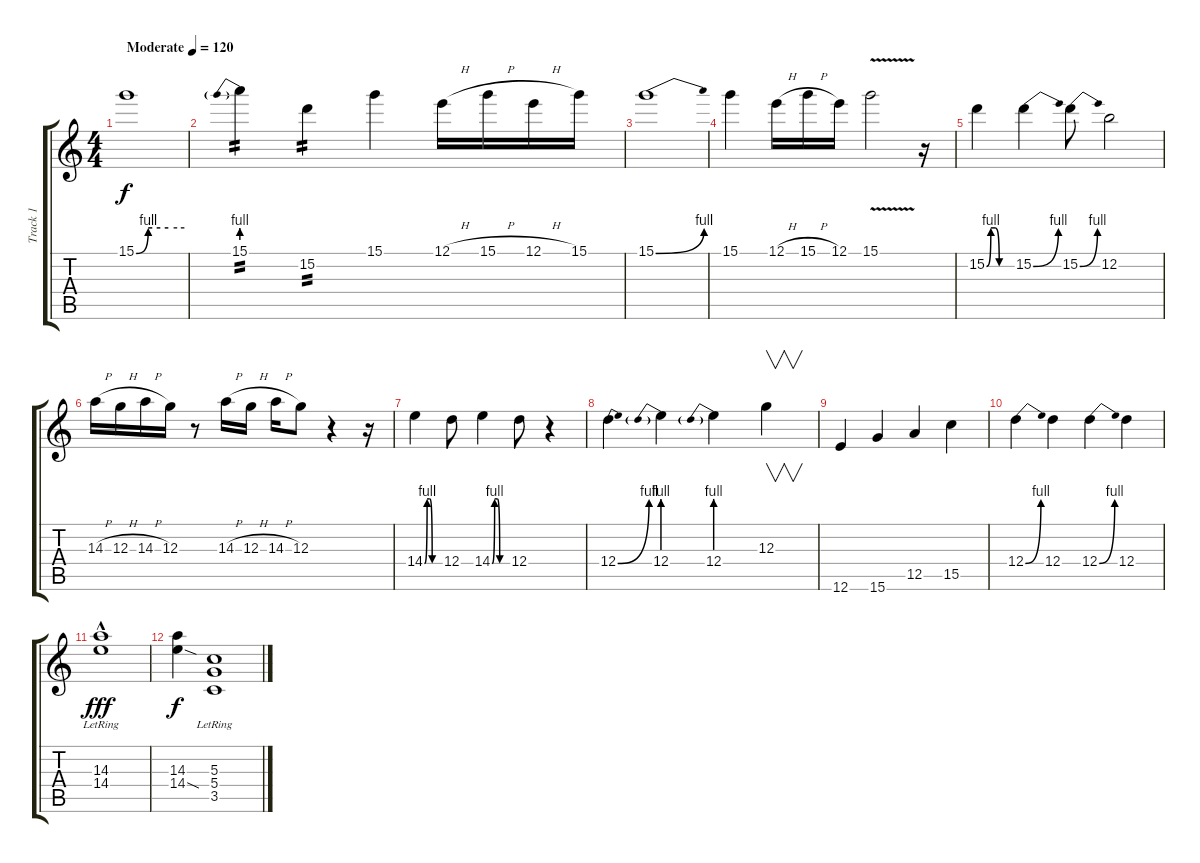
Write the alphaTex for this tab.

\track ("Track 1" "Track 1") {instrument distortionguitar}
\staff {score tabs}
\tuning (E4 B3 G3 D3 A2 E2) {hide}
\ts (4 4)
\tempo (120 "Moderate")
\clef g2
\ks c
15.1{be (custom 0 0 15 4 20 4 30 4 40 4 60 4)}.1{dy f instrument distortionguitar} |
15.1{be (prebend 0 4 60 4)}.4{tp 2} 15.2.4{tp 2} 15.1.4 12.1{h}.16 15.1{h}.16 12.1{h}.16 15.1.16 |
15.1{be (bend 0 0 60 4)}.1 |
15.1.4 12.1{h}.16 15.1{h}.16 12.1.16 15.1{v}.2 r.16 |
15.2{be (custom 0 0 10 4 20 4 30 0 60 0)}.4 15.2{be (bend 0 0 60 4)}.4 15.2{be (bend 0 0 60 4)}.8 12.2.2 |
14.3{h}.16 12.3{h}.16 14.3{h}.16 12.3.16 r.8 14.3{h}.16 12.3{h}.16 14.3{h}.16 12.3.8 r.4 r.16 |
14.4{be (custom 0 0 10 4 20 4 30 0 60 0)}.4 12.4.8 14.4{be (custom 0 0 10 4 20 4 30 0 60 0)}.4 12.4.8 r.4 |
12.4{be (bend 0 0 60 4)}.4 12.4{be (prebend 0 4 60 4)}.4 12.4{be (prebend 0 4 60 4)}.4 12.3.4{v} |
12.6.4 15.6.4 12.5.4 15.5.4 |
12.4{be (bend 0 0 60 4)}.4 12.4.4 12.4{be (bend 0 0 60 4)}.4 12.4.4 |
(14.3{hac lr} 14.4{hac lr}).1{dy fff} |
(14.3 14.4{sod}).4{dy f} (5.3{lr} 5.4{lr} 3.5{lr}).1
